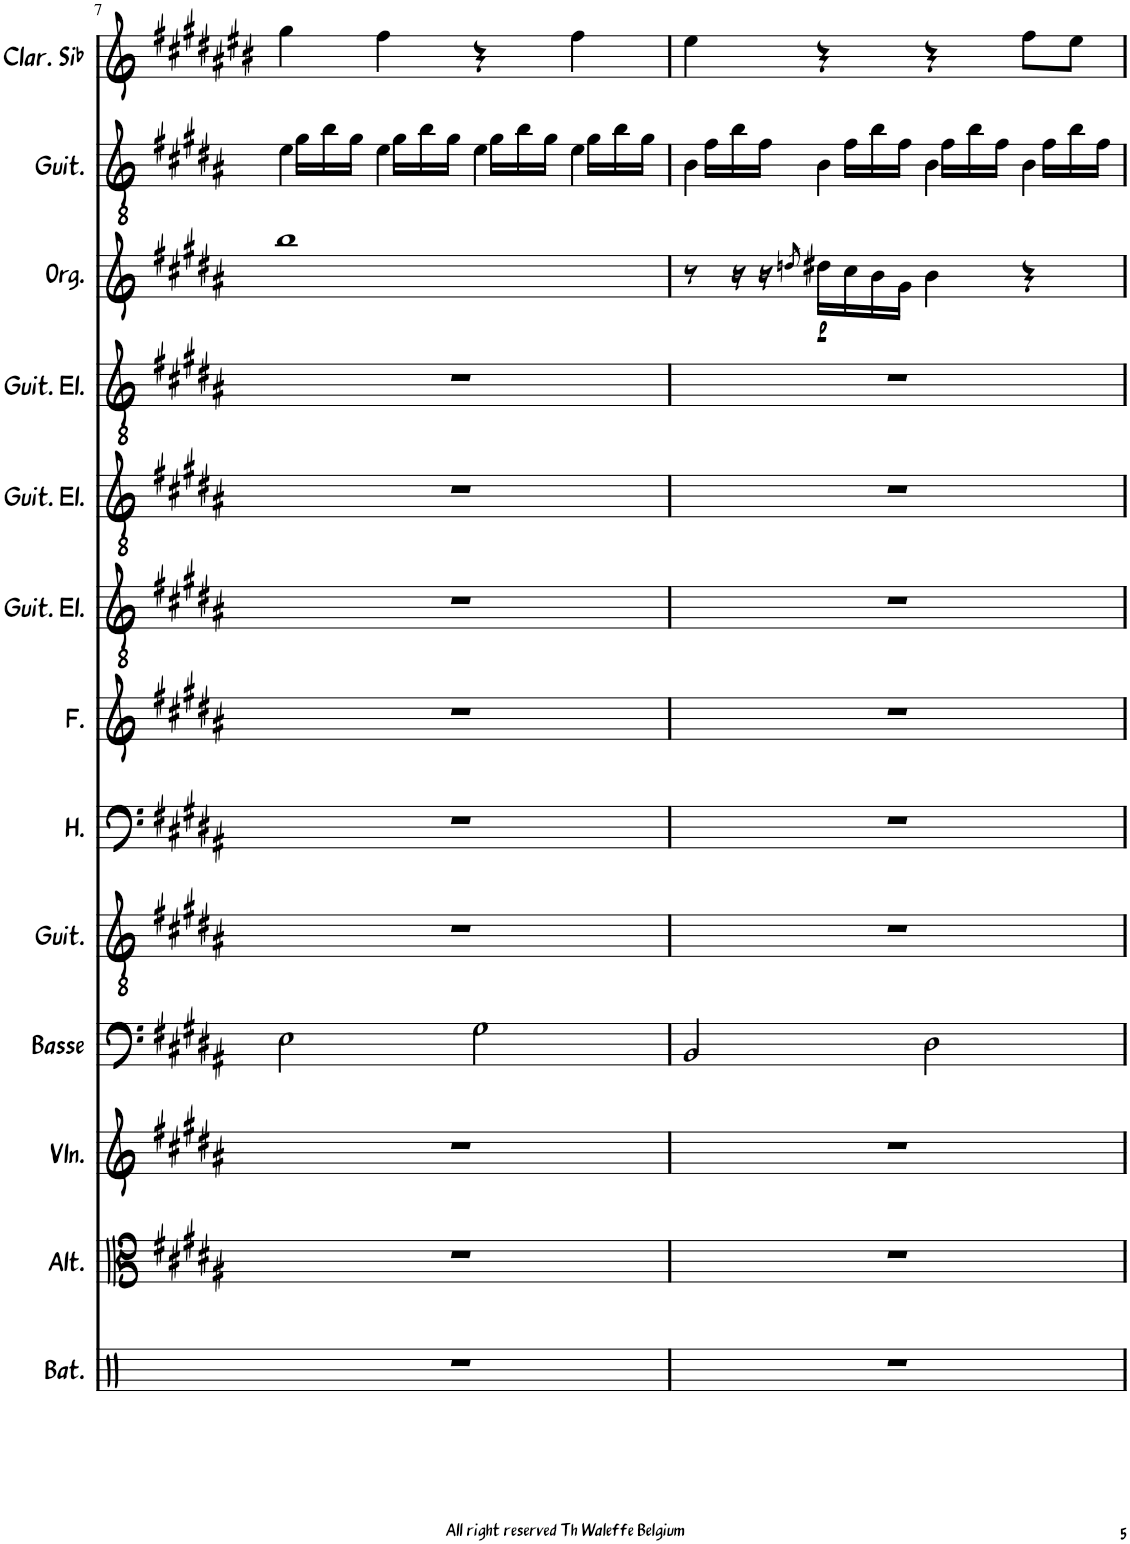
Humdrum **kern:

**kern	**kern	**kern	**kern	**kern	**kern	**kern	**kern	**kern	**kern	**kern	**dynam	**kern	**kern
*part13	*part12	*part11	*part10	*part9	*part8	*part7	*part6	*part5	*part4	*part3	*part3	*part2	*part1
*staff13	*staff12	*staff11	*staff10	*staff9	*staff8	*staff7	*staff6	*staff5	*staff4	*staff3	*staff3	*staff2	*staff1
*I"Batterie	*I"Alto	*I"Violon	*I"Basse acoustique	*I"Guitare acoustique	*I"Hommes	*I"Femmes	*I"Guitare électrique	*I"Guitare électrique	*I"Guitare électrique	*I"Orgue	*	*I"Guitare classique	*I"Clarinette en Sib
*I'Bat.	*I'Alt.	*I'Vln.	*I'Basse	*I'Guit.	*I'H.	*I'F.	*I'Guit. El.	*I'Guit. El.	*I'Guit. El.	*I'Org.	*	*I'Guit.	*I'Clar. Sib
!!LO:PB:g=z
*clefX	*clefC3	*clefG2	*clefF4	*clefGv2	*clefF4	*clefG2	*clefGv2	*clefGv2	*clefGv2	*clefG2	*	*clefGv2	*clefG2
*	*	*	*Trd7c12	*	*	*	*	*	*	*	*	*	*Trd1c2
*k[]	*k[f#c#g#d#a#]	*k[f#c#g#d#a#]	*k[f#c#g#d#a#]	*k[f#c#g#d#a#]	*k[f#c#g#d#a#]	*k[f#c#g#d#a#]	*k[f#c#g#d#a#]	*k[f#c#g#d#a#]	*k[f#c#g#d#a#]	*k[f#c#g#d#a#]	*	*k[f#c#g#d#a#]	*k[f#c#g#d#a#e#b#]
*M4/4	*M4/4	*M4/4	*M4/4	*M4/4	*M4/4	*M4/4	*M4/4	*M4/4	*M4/4	*M4/4	*	*M4/4	*M4/4
=7	=7	=7	=7	=7	=7	=7	=7	=7	=7	=7	=7	=7	=7
*	*	*	*	*	*	*	*	*	*	*	*	*^	*
1r	1r	1r	2E\	1r	1r	1r	1r	1r	1r	1bb	.	4e\	16ryy	4gg#\
.	.	.	.	.	.	.	.	.	.	.	.	.	16g#\LL	.
.	.	.	.	.	.	.	.	.	.	.	.	.	16b\	.
.	.	.	.	.	.	.	.	.	.	.	.	.	16g#\JJ	.
.	.	.	.	.	.	.	.	.	.	.	.	4e\	16ryy	4ff#\
.	.	.	.	.	.	.	.	.	.	.	.	.	16g#\LL	.
.	.	.	.	.	.	.	.	.	.	.	.	.	16b\	.
.	.	.	.	.	.	.	.	.	.	.	.	.	16g#\JJ	.
.	.	.	2G#\	.	.	.	.	.	.	.	.	4e\	16ryy	4r
.	.	.	.	.	.	.	.	.	.	.	.	.	16g#\LL	.
.	.	.	.	.	.	.	.	.	.	.	.	.	16b\	.
.	.	.	.	.	.	.	.	.	.	.	.	.	16g#\JJ	.
.	.	.	.	.	.	.	.	.	.	.	.	4e\	16ryy	4ff#\
.	.	.	.	.	.	.	.	.	.	.	.	.	16g#\LL	.
.	.	.	.	.	.	.	.	.	.	.	.	.	16b\	.
.	.	.	.	.	.	.	.	.	.	.	.	.	16g#\JJ	.
=8	=8	=8	=8	=8	=8	=8	=8	=8	=8	=8	=8	=8	=8	=8
1r	1r	1r	2BB/	1r	1r	1r	1r	1r	1r	8r	.	4B\	16ryy	4ee#\
.	.	.	.	.	.	.	.	.	.	.	.	.	16f#\LL	.
.	.	.	.	.	.	.	.	.	.	16r	.	.	16b\	.
.	.	.	.	.	.	.	.	.	.	16r	.	.	16f#\JJ	.
.	.	.	.	.	.	.	.	.	.	8qddn/	.	.	.	.
!	!	!	!	!	!	!	!	!	!	!	!LO:DY:b	!	!	!
.	.	.	.	.	.	.	.	.	.	16dd#X\LL	p	4B\	16ryy	4r
.	.	.	.	.	.	.	.	.	.	16cc#\	.	.	16f#\LL	.
.	.	.	.	.	.	.	.	.	.	16b\	.	.	16b\	.
.	.	.	.	.	.	.	.	.	.	16g#\JJ	.	.	16f#\JJ	.
.	.	.	2D#\	.	.	.	.	.	.	4b\	.	4B\	16ryy	4r
.	.	.	.	.	.	.	.	.	.	.	.	.	16f#\LL	.
.	.	.	.	.	.	.	.	.	.	.	.	.	16b\	.
.	.	.	.	.	.	.	.	.	.	.	.	.	16f#\JJ	.
.	.	.	.	.	.	.	.	.	.	4r	.	4B\	16ryy	8ff#\L
.	.	.	.	.	.	.	.	.	.	.	.	.	16f#\LL	.
.	.	.	.	.	.	.	.	.	.	.	.	.	16b\	8ee#\J
.	.	.	.	.	.	.	.	.	.	.	.	.	16f#\JJ	.
*	*	*	*	*	*	*	*	*	*	*	*	*v	*v	*
=	=	=	=	=	=	=	=	=	=	=	=	=	=
*-	*-	*-	*-	*-	*-	*-	*-	*-	*-	*-	*-	*-	*-
